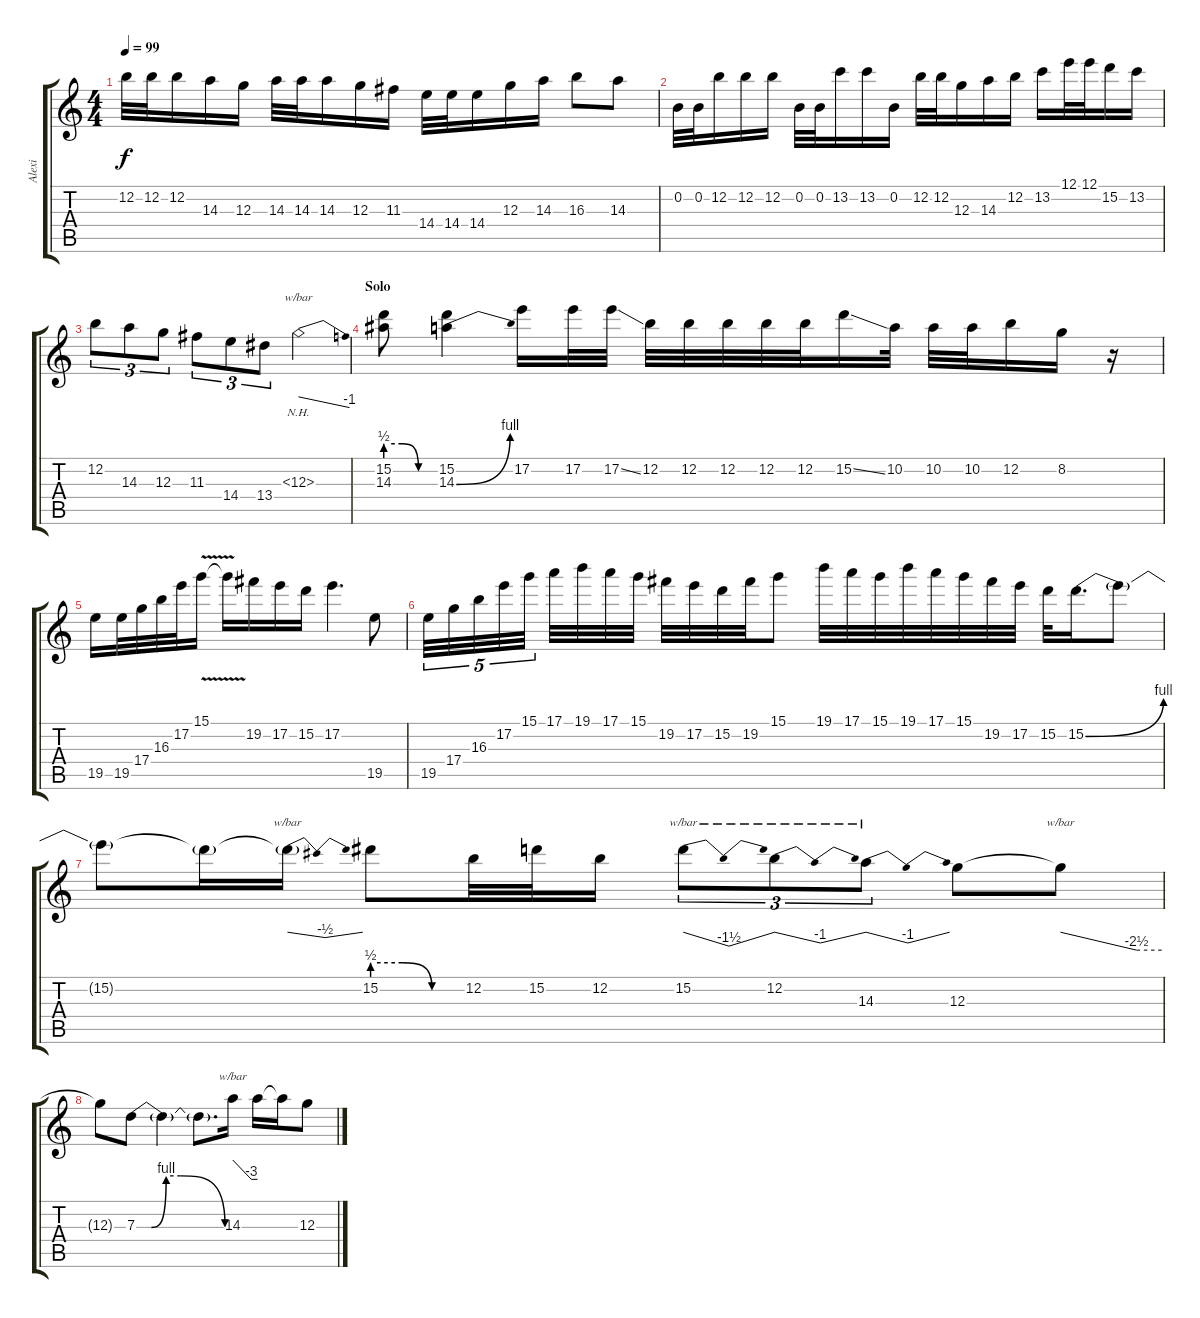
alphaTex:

\track ("Alexi" "Alexi") {instrument distortionguitar}
\staff {score tabs}
\tuning (E4 B3 G3 D3 A2 E2) {hide}
\ts (4 4)
\tempo 99
\clef g2
\ks c
12.2.32{dy f} 12.2.32 12.2.16 14.3.16 12.3.16 14.3.32 14.3.32 14.3.16 12.3.16 11.3.16 14.4.32 14.4.32 14.4.16 12.3.16 14.3.16 16.3.8 14.3.8 |
0.2.32 0.2.32 12.2.16 12.2.16 12.2.16 0.2.32 0.2.32 13.2.16 13.2.16 0.2.16 12.2.32 12.2.32 12.3.16 14.3.16 12.2.16 13.2.16 12.1.32 12.1.32 15.2.16 13.2.16 |
12.2.8{tu (3 2)} 14.3.8{tu (3 2)} 12.3.8{tu (3 2)} 11.3.8{tu (3 2)} 14.4.8{tu (3 2)} 13.4.8{tu (3 2)} 12.3{nh}.2{tbe (dive default 0 0 60 -4)} |
\section ("" "Solo")
(15.2 14.3{be (custom 0 2 20 2 40 0 60 0)}).8 (15.2 14.3{be (bend 0 0 60 4)}).4 17.2.16 17.2.32 17.2{ss}.32 12.2.32 12.2.32 12.2.32 12.2.32 12.2.32 15.2{ss}.16 10.2.32 10.2.32 10.2.32 12.2.16 8.2.16 r.16 |
19.5.16 19.5.32 17.4.32 16.3.32 17.2.32 15.1{v}.16 15.1{t}.16 19.2.16 17.2.16 15.2.16 17.2.4{d} 19.5.8 |
19.5.32{tu (5 4)} 17.4.32{tu (5 4)} 16.3.32{tu (5 4)} 17.2.32{tu (5 4)} 15.1.32{tu (5 4) beam splitsecondary} 17.1.32 19.1.32 17.1.32 15.1.32 19.2.32 17.2.32 15.2.32 19.2.32 15.1.8 19.1.32 17.1.32 15.1.32 19.1.32 17.1.32 15.1.32 19.2.32 17.2.32 15.2.32 15.2{be (bend 0 0 60 4)}.16{d} 15.2{t}.8 |
15.2{t}.8 15.2{t}.16 15.2{t}.16{tbe (dip default 0 0 30 -2 60 0)} 15.2{be (custom 0 2 20 2 40 0 60 0)}.8 12.2.32 15.2.32 12.2.16 15.2.8{tu (3 2) tbe (dip default 0 0 30 -6 60 0)} 12.2.8{tu (3 2) tbe (dip default 0 0 30 -4 60 0)} 14.3.8{tu (3 2) tbe (dip default 0 0 30 -4 60 0)} 12.3.8 12.3{t}.8{tbe (custom default 0 0 45 -10 60 -10)} |
12.3{t}.8 7.3{be (custom 0 0 10 0 20 4 30 4 60 0)}.8 7.3{t}.4 7.3{t}.8{d} 14.3.16{tbe (custom default 0 0 45 -12 60 -12)} 14.3{t}.16 14.3{t}.16 12.3.8
